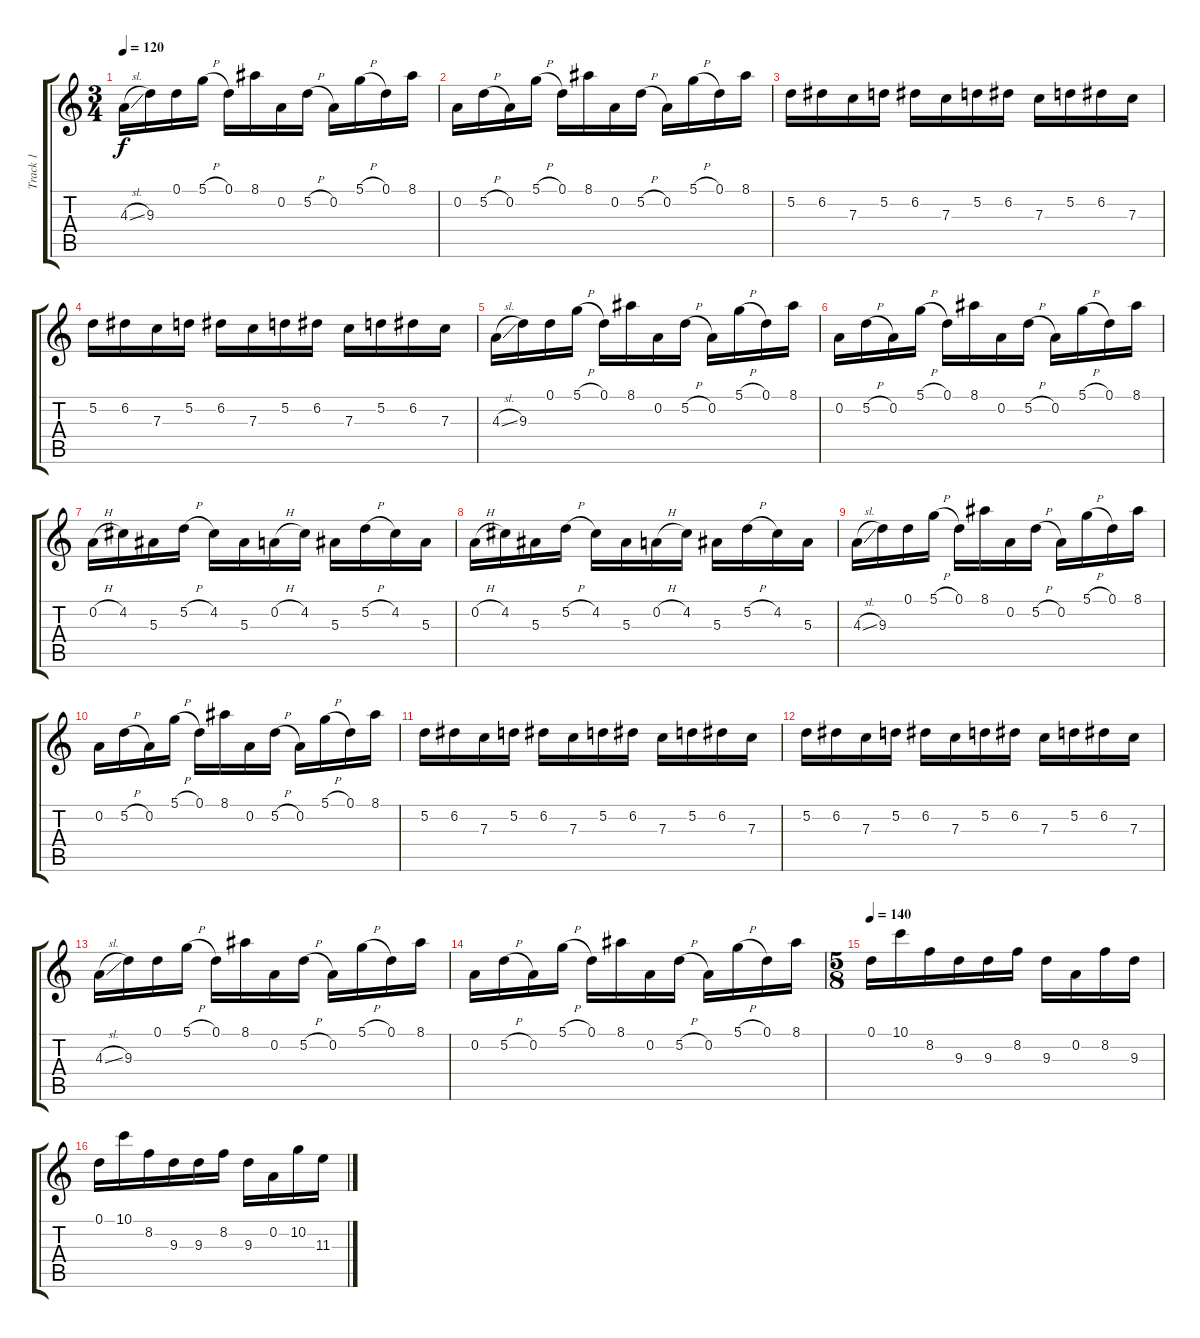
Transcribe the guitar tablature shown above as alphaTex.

\track ("Track 1" "Track 1") {instrument distortionguitar}
\staff {score tabs}
\tuning (D4 A3 F3 C3 G2 D2) {hide}
\ts (3 4)
\tempo 120
\clef g2
\ks c
4.3{sl}.16{dy f} 9.3.16 0.1.16 5.1{h}.16 0.1.16 8.1.16 0.2.16 5.2{h}.16 0.2.16 5.1{h}.16 0.1.16 8.1.16 |
0.2.16 5.2{h}.16 0.2.16 5.1{h}.16 0.1.16 8.1.16 0.2.16 5.2{h}.16 0.2.16 5.1{h}.16 0.1.16 8.1.16 |
5.2.16 6.2.16 7.3.16 5.2.16 6.2.16 7.3.16 5.2.16 6.2.16 7.3.16 5.2.16 6.2.16 7.3.16 |
5.2.16 6.2.16 7.3.16 5.2.16 6.2.16 7.3.16 5.2.16 6.2.16 7.3.16 5.2.16 6.2.16 7.3.16 |
4.3{sl}.16 9.3.16 0.1.16 5.1{h}.16 0.1.16 8.1.16 0.2.16 5.2{h}.16 0.2.16 5.1{h}.16 0.1.16 8.1.16 |
0.2.16 5.2{h}.16 0.2.16 5.1{h}.16 0.1.16 8.1.16 0.2.16 5.2{h}.16 0.2.16 5.1{h}.16 0.1.16 8.1.16 |
0.2{h}.16 4.2.16 5.3.16 5.2{h}.16 4.2.16 5.3.16 0.2{h}.16 4.2.16 5.3.16 5.2{h}.16 4.2.16 5.3.16 |
0.2{h}.16 4.2.16 5.3.16 5.2{h}.16 4.2.16 5.3.16 0.2{h}.16 4.2.16 5.3.16 5.2{h}.16 4.2.16 5.3.16 |
4.3{sl}.16 9.3.16 0.1.16 5.1{h}.16 0.1.16 8.1.16 0.2.16 5.2{h}.16 0.2.16 5.1{h}.16 0.1.16 8.1.16 |
0.2.16 5.2{h}.16 0.2.16 5.1{h}.16 0.1.16 8.1.16 0.2.16 5.2{h}.16 0.2.16 5.1{h}.16 0.1.16 8.1.16 |
5.2.16 6.2.16 7.3.16 5.2.16 6.2.16 7.3.16 5.2.16 6.2.16 7.3.16 5.2.16 6.2.16 7.3.16 |
5.2.16 6.2.16 7.3.16 5.2.16 6.2.16 7.3.16 5.2.16 6.2.16 7.3.16 5.2.16 6.2.16 7.3.16 |
4.3{sl}.16 9.3.16 0.1.16 5.1{h}.16 0.1.16 8.1.16 0.2.16 5.2{h}.16 0.2.16 5.1{h}.16 0.1.16 8.1.16 |
0.2.16 5.2{h}.16 0.2.16 5.1{h}.16 0.1.16 8.1.16 0.2.16 5.2{h}.16 0.2.16 5.1{h}.16 0.1.16 8.1.16 |
\ts (5 8)
\tempo 140
0.1.16 10.1.16 8.2.16 9.3.16 9.3.16 8.2.16 9.3.16 0.2.16 8.2.16 9.3.16 |
0.1.16 10.1.16 8.2.16 9.3.16 9.3.16 8.2.16 9.3.16 0.2.16 10.2.16 11.3.16
